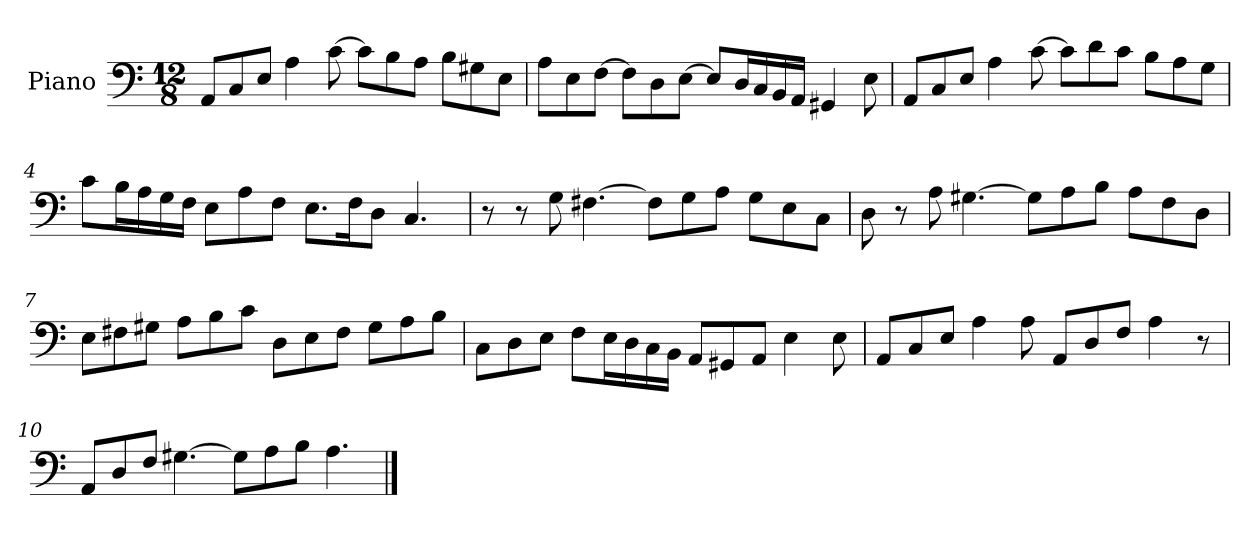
**kern
*part1
*staff1
*I"Piano
*I'Pno
*clefF4
*k[]
*a:
*M12/8
=1
8AA/L
8C/
8E/J
4A\
[8c\
8c\L]
8B\
8A\J
8B\L
8G#X\
8E\J
=2
8A\L
8E\
[8F\J
8F\L]
8D\
[8E\J
8E/L]
16D/L
16C/
16BB/
16AA/JJ
4GG#X/
8E\
=3
8AA/L
8C/
8E/J
4A\
[8c\
8c\L]
8d\
8c\J
8B\L
8A\
8G\J
=4
8c\L
16B\L
16A\
16G\
16F\JJ
8E\L
8A\
8F\J
8.E\L
16F\K
8D\J
4.C/
=5
8r
8r
8G\
[4.F#X\
8F#\L]
8G\
8A\J
8G\L
8E\
8C\J
=6
8D\
8r
8A\
[4.G#X\
8G#\L]
8A\
8B\J
8A\L
8F\
8D\J
=7
8E\L
8F#X\
8G#X\J
8A\L
8B\
8c\J
8D\L
8E\
8F#\J
8G#\L
8A\
8B\J
=8
8C\L
8D\
8E\J
8F\L
16E\L
16D\
16C\
16BB\JJ
8AA/L
8GG#X/
8AA/J
4E\
8E\
=9
8AA/L
8C/
8E/J
4A\
8A\
8AA/L
8D/
8F/J
4A\
8r
=10
8AA/L
8D/
8F/J
[4.G#X\
8G#\L]
8A\
8B\J
4.A\
==
*-
